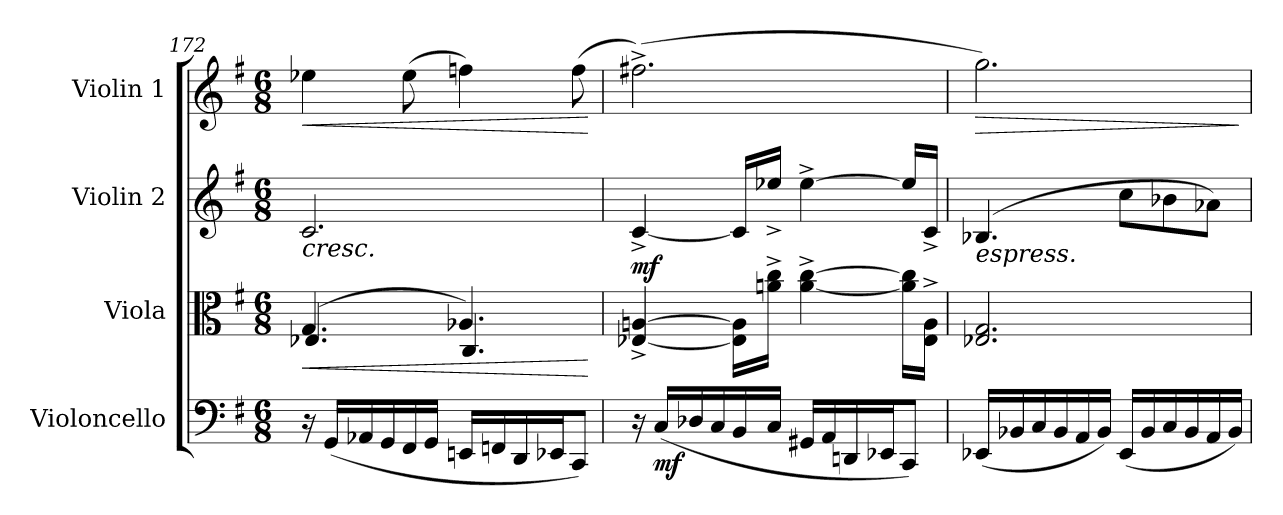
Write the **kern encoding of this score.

**kern	**dynam	**kern	**dynam	**kern	**dynam	**kern	**dynam
*part4	*part4	*part3	*part3	*part2	*part2	*part1	*part1
*staff4	*staff4	*staff3	*staff3	*staff2	*staff2	*staff1	*staff1
*I"Violoncello	*	*I"Viola	*	*I"Violin 2	*	*I"Violin 1	*
*I'Vc	*	*I'Vla	*	*I'Vln	*	*I'Vln	*
*clefF4	*	*clefC3	*	*clefG2	*	*clefG2	*
*k[f#]	*	*k[f#]	*	*k[f#]	*	*k[f#]	*
*M6/8	*	*M6/8	*	*M6/8	*	*M6/8	*
=172	=172	=172	=172	=172	=172	=172	=172
!	!	!	!LO:HP:b	!	!LO:HP:b	!	!LO:HP:b
*	*	*^	*	*^	*	*	*
16r	.	(4.G/	4.E-X/	<	2.c/	4.ryy	<	4ee-X\	<
(16GG/LL	.	.	.	.	.	.	.	.	.
16AA-X/	.	.	.	.	.	.	.	.	.
16GG/	.	.	.	.	.	.	.	.	.
16FF#/	.	.	.	.	.	.	.	(8ee-\	.
16GG/JJ	.	.	.	.	.	.	.	.	.
16EEn/LL	.	4.A-X/)	4.C/	.	.	4ryy	.	4ffn\)	.
16FFn/	.	.	.	.	.	.	.	.	.
16DD/	.	.	.	.	.	.	.	.	.
16EE-X/J	.	.	.	.	.	.	.	.	.
8CC/J)	.	.	.	.	.	8ryy	.	(8ff\	.
*	*	*v	*v	*	*	*	*	*	*
*	*	*	*	*v	*v	*	*	*
.	.	.	[	.	.	.	[
!!LO:PB:g=z
=173	=173	=173	=173	=173	=173	=173	=173
!	!	!	!	!	!LO:DY:b	!	!
16r	.	[4E-X/^ [4An/^	.	[4c^/	mf	(2.ff#X^\)	.
!	!LO:DY:b	!	!	!	!	!	!
(16C/LL	mf	.	.	.	.	.	.
16D-X/	.	.	.	.	.	.	.
16C/	.	.	.	.	.	.	.
16BB/	.	16E-\] 16A\]LL	.	16c/LL]	.	.	.
16C/JJ	.	16an\^ 16cc\^JJ	.	16ee-X^/JJ	.	.	.
16GG#X/LL	.	[4a\^ [4cc\^	.	[4ee-^\	.	.	.
16AA/	.	.	.	.	.	.	.
16DDn/	.	.	.	.	.	.	.
16EE-X/J	.	.	.	.	.	.	.
8CC/J)	.	16a\] 16cc\]LL	.	16ee-/LL]	.	.	.
.	.	16E-\^ 16A\^JJ	.	16c^/JJ	.	.	.
=174	=174	=174	=174	=174	=174	=174	=174
!	!	!	!	!LO:TX:b:i:t=espress.	!	!	!
!	!	!	!	!	!	!	!LO:HP:b
(16EE-X/LL	.	2.E-X/ 2.G/	.	(4.B-X/	.	2.gg\)	>
16BB-X/	.	.	.	.	.	.	.
16C/	.	.	.	.	.	.	.
16BB-/	.	.	.	.	.	.	.
16AA/	.	.	.	.	.	.	.
16BB-/JJ)	.	.	.	.	.	.	.
(16EE-/LL	.	.	.	8cc\L	.	.	.
16BB-/	.	.	.	.	.	.	.
16C/	.	.	.	8b-X\	.	.	.
16BB-/	.	.	.	.	.	.	.
16AA/	.	.	.	8a-X\J)	.	.	.
16BB-/JJ)	.	.	.	.	.	.	.
.	.	.	.	.	[	.	]
=	=	=	=	=	=	=	=
*-	*-	*-	*-	*-	*-	*-	*-
